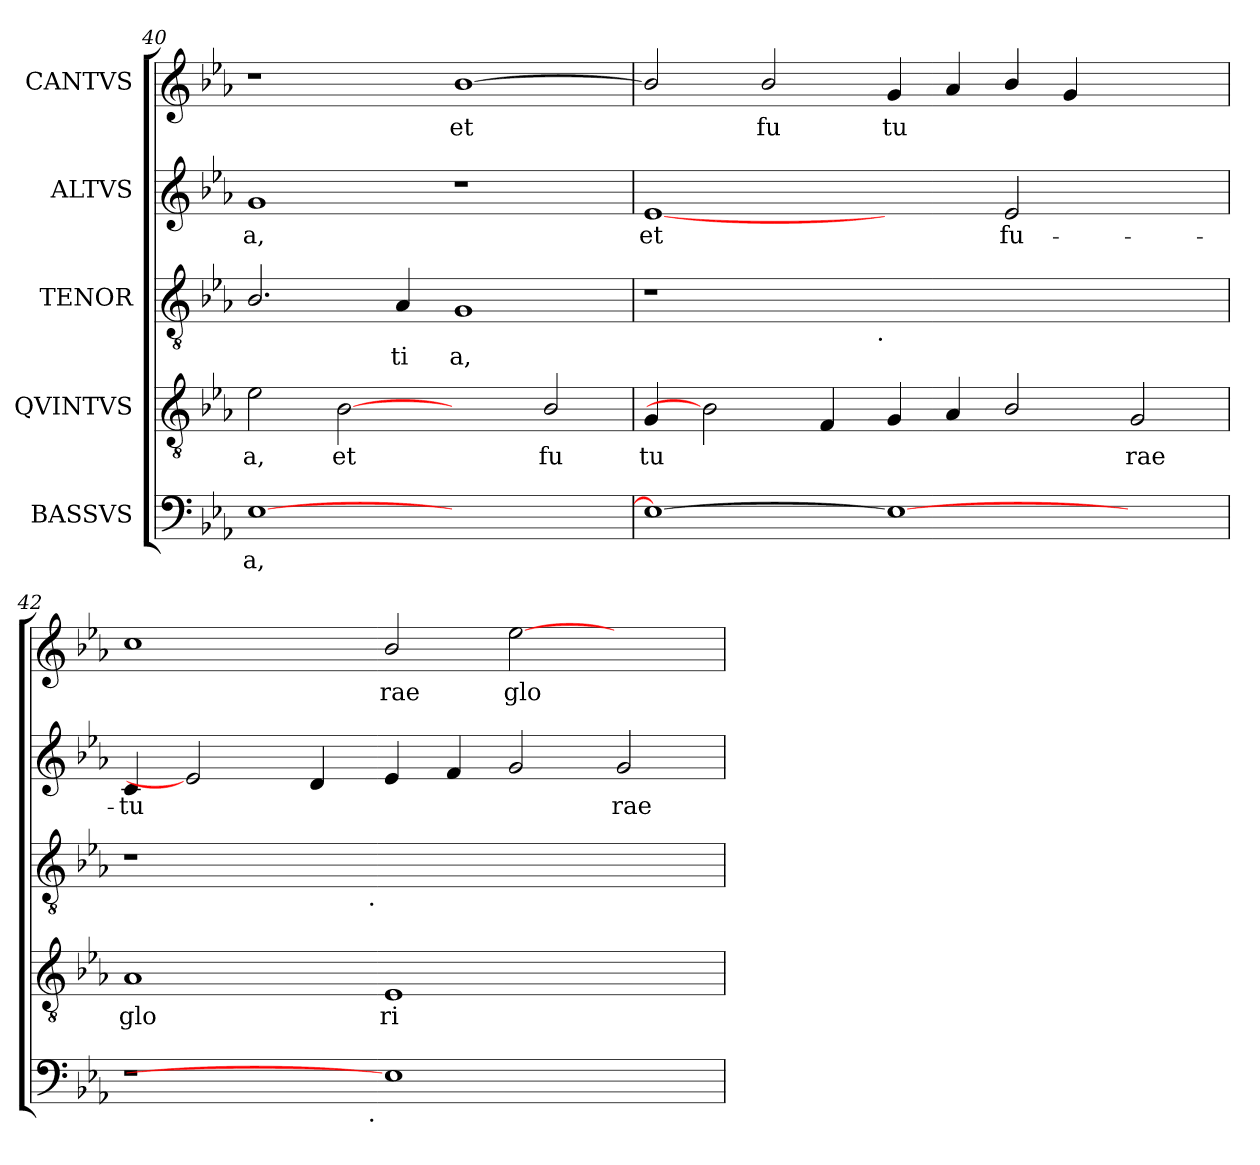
**kern	**text	**kern	**text	**kern	**text	**kern	**text	**kern	**text
*part5	*part5	*part4	*part4	*part3	*part3	*part2	*part2	*part1	*part1
*staff5	*staff5	*staff4	*staff4	*staff3	*staff3	*staff2	*staff2	*staff1	*staff1
*I"BASSVS	*	*I"QVINTVS	*	*I"TENOR	*	*I"ALTVS	*	*I"CANTVS	*
*clefF4	*	*clefGv2	*	*clefGv2	*	*clefG2	*	*clefG2	*
*k[b-e-a-]	*	*k[b-e-a-]	*	*k[b-e-a-]	*	*k[b-e-a-]	*	*k[b-e-a-]	*
*E-:	*	*E-:	*	*E-:	*	*E-:	*	*E-:	*
=40	=40	=40	=40	=40	=40	=40	=40	=40	=40
!	!LO:LY:b:cj	!	!LO:LY:b:cj	!	!LO:LY:b:cj	!	!LO:LY:b:cj	!	!
[>1E-	a,	2e-\	a,	2.B-/	.	1g	-a,	1r	.
!	!	!	!LO:LY:b:cj	!	!	!	!	!	!
.	.	[2B-	et	.	.	.	.	.	.
!	!	!	!	!	!LO:LY:b:cj	!	!	!	!
.	.	.	.	4A-/	ti	.	.	.	.
!	!	!	!	!	!LO:LY:b:cj	!	!	!	!LO:LY:b:cj
1ryy	.	2ryy	.	1G	a,	1r	.	[<1b-	et
!	!	!	!LO:LY:b:cj	!	!	!	!	!	!
.	.	2B-/	fu	.	.	.	.	.	.
=41	=41	=41	=41	=41	=41	=41	=41	=41	=41
!	!LO:LY:b:cj	!	!LO:LY:b:cj	!	!	!	!LO:LY:b:cj	!	!LO:LY:b:cj
*	*	*	*	*^	*	*	*	*	*
1E-_	.	4G/	tu	1r	2ryy	.	[1e-	et	2b-/]	.
.	.	2B-]	.	.	.	.	.	.	.	.
!	!	!	!	!	!	!	!	!	!	!LO:LY:b:cj
.	.	.	.	.	4ryy	.	.	.	2b-/	fu
!	!	!	!LO:LY:b:cj	!	!	!	!	!	!	!
.	.	4F/	.	.	8...ryy	.	.	.	.	.
!	!	!	!	!	!LO:TX:b:t=.	!	!	!	!	!
.	.	.	.	.	1ryy	.	.	.	.	.
!	!	!	!LO:LY:b:cj	!	!	!	!	!	!	!LO:LY:b:cj
1E-_	.	4G/	.	1.ryy	.	.	2ryy	.	4g/	tu
!	!	!	!LO:LY:b:cj	!	!	!	!	!	!	!LO:LY:b:cj
.	.	4A-/	.	.	.	.	.	.	4a-/	.
!	!	!	!LO:LY:b:cj	!	!	!	!	!LO:LY:b:cj	!	!LO:LY:b:cj
.	.	2B-/	.	.	.	.	2e-/	fu-	4b-/	.
!	!	!	!	!	!	!	!	!	!	!LO:LY:b:cj
.	.	.	.	.	.	.	.	.	4g/	.
.	.	.	.	.	2ryy	.	.	.	.	.
!	!	!	!LO:LY:b:cj	!	!	!	!	!	!	!
2ryy	.	2G/	rae	.	.	.	2ryy	.	2ryy	.
.	.	.	.	.	64ryy	.	.	.	.	.
=42	=42	=42	=42	=42	=42	=42	=42	=42	=42	=42
!	!	!	!LO:LY:b:cj	!	!	!	!	!LO:LY:b:cj	!	!LO:LY:b:cj
*^	*	*	*	*	*	*	*	*	*	*
1r	2ryy	.	1A-	glo	1r	2ryy	.	4c/	-tu-	1cc	.
.	.	.	.	.	.	.	.	2e-]	.	.	.
.	4...ryy	.	.	.	.	4...ryy	.	.	.	.	.
!	!	!	!	!	!	!	!	!	!LO:LY:b:cj	!	!
.	.	.	.	.	.	.	.	4d/	--	.	.
!	!	!	!	!	!	!LO:TX:b:t=.	!	!	!	!	!
!	!LO:TX:b:t=.	!	!	!	!	!	!	!	!	!	!
.	1ryy	.	.	.	.	1ryy	.	.	.	.	.
!	!	!	!	!LO:LY:b:cj	!	!	!	!	!LO:LY:b:cj	!	!LO:LY:b:cj
1E-]	.	.	1E-	ri	1.ryy	.	.	4e-/	--	2b-/	rae
!	!	!	!	!	!	!	!	!	!LO:LY:b:cj	!	!
.	.	.	.	.	.	.	.	4f/	--	.	.
!	!	!	!	!	!	!	!	!	!LO:LY:b:cj	!	!LO:LY:b:cj
.	.	.	.	.	.	.	.	2g/	--	[>2ee-\	glo
.	2ryy	.	.	.	.	2ryy	.	.	.	.	.
!	!	!	!	!	!	!	!	!	!LO:LY:b:cj	!	!
2ryy	.	.	2ryy	.	.	.	.	2g/	-rae	2ryy	.
.	32ryy	.	.	.	.	32ryy	.	.	.	.	.
*v	*v	*	*	*	*v	*v	*	*	*	*	*
=	=	=	=	=	=	=	=	=	=
*-	*-	*-	*-	*-	*-	*-	*-	*-	*-
